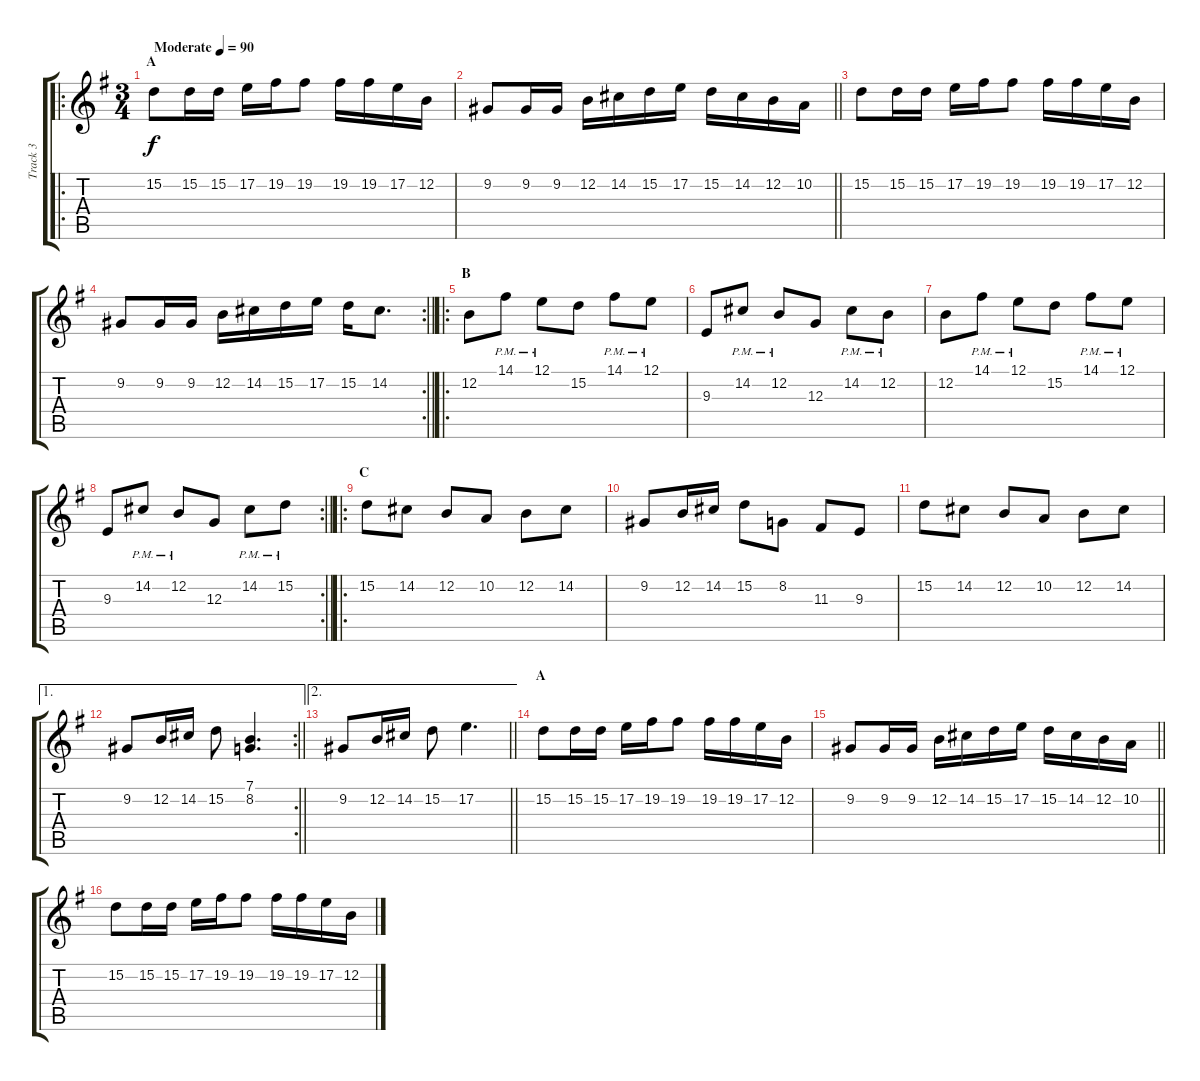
\track ("Track 3" "Track 3") {instrument orchestralharp}
\staff {score tabs}
\tuning (E4 B3 G3 D3 A2 E2) {hide}
\ro
\ts (3 4)
\section ("" "A")
\tempo (90 "Moderate")
\clef g2
\ks eminor
15.2.8{dy f instrument orchestralharp} 15.2.16 15.2.16 17.2.16 19.2.16 19.2.8 19.2.16 19.2.16 17.2.16 12.2.16 |
\barLineRight lightlight
9.2.8 9.2.16 9.2.16 12.2.16 14.2.16 15.2.16 17.2.16 15.2.16 14.2.16 12.2.16 10.2.16 |
15.2.8 15.2.16 15.2.16 17.2.16 19.2.16 19.2.8 19.2.16 19.2.16 17.2.16 12.2.16 |
\rc 2
\barLineRight lightlight
9.2.8 9.2.16 9.2.16 12.2.16 14.2.16 15.2.16 17.2.16 15.2.16 14.2.8{d} |
\ro
\section ("" "B")
12.2.8 14.1{pm}.8 12.1{pm}.8 15.2.8 14.1{pm}.8 12.1{pm}.8 |
9.3.8 14.2{pm}.8 12.2{pm}.8 12.3.8 14.2{pm}.8 12.2{pm}.8 |
12.2.8 14.1{pm}.8 12.1{pm}.8 15.2.8 14.1{pm}.8 12.1{pm}.8 |
\rc 2
\barLineRight lightlight
9.3.8 14.2{pm}.8 12.2{pm}.8 12.3.8 14.2{pm}.8 15.2{pm}.8 |
\ro
\section ("" "C")
15.2.8 14.2.8 12.2.8 10.2.8 12.2.8 14.2.8 |
9.2.8 12.2.16 14.2.16 15.2.8 8.2.8 11.3.8 9.3.8 |
15.2.8 14.2.8 12.2.8 10.2.8 12.2.8 14.2.8 |
\ae 1
\rc 2
\barLineRight lightlight
9.2.8 12.2.16 14.2.16 15.2.8 (7.1 8.2).4{d} |
\ae 2
\section ("" "")
\barLineRight lightlight
9.2.8 12.2.16 14.2.16 15.2.8 17.2.4{d} |
\section ("" "A")
15.2.8 15.2.16 15.2.16 17.2.16 19.2.16 19.2.8 19.2.16 19.2.16 17.2.16 12.2.16 |
\barLineRight lightlight
9.2.8 9.2.16 9.2.16 12.2.16 14.2.16 15.2.16 17.2.16 15.2.16 14.2.16 12.2.16 10.2.16 |
15.2.8 15.2.16 15.2.16 17.2.16 19.2.16 19.2.8 19.2.16 19.2.16 17.2.16 12.2.16
